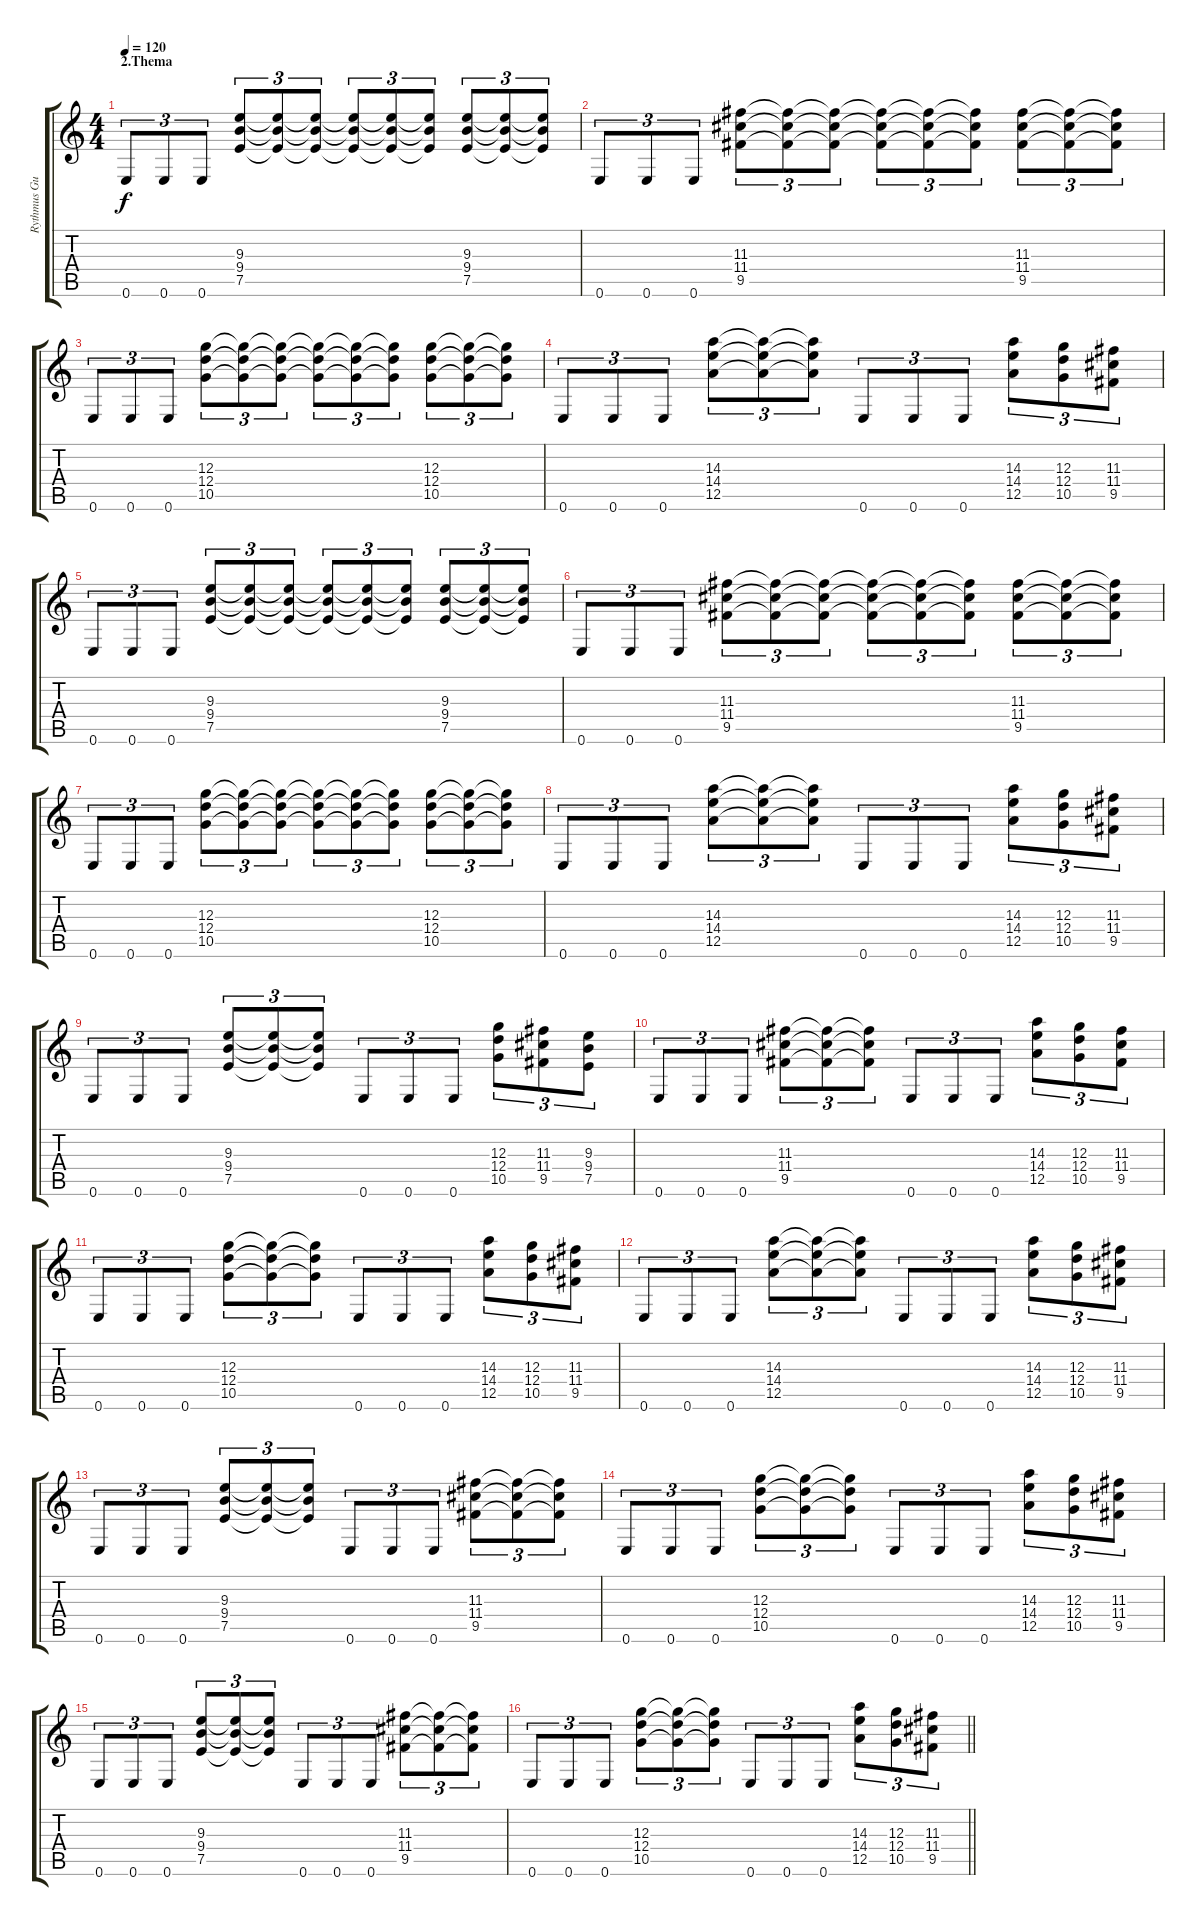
\track ("Rythmus Guitar" "Rythmus Gu") {instrument distortionguitar}
\staff {score tabs}
\tuning (E4 B3 G3 D3 A2 E2) {hide}
\ts (4 4)
\section ("" "2.Thema")
\tempo 120
\clef g2
\ks c
0.6.8{tu (3 2) dy f} 0.6.8{tu (3 2)} 0.6.8{tu (3 2)} (9.3 9.4 7.5).8{tu (3 2)} (9.3{t} 9.4{t} 7.5{t}).8{tu (3 2)} (9.3{t} 9.4{t} 7.5{t}).8{tu (3 2)} (9.3{t} 9.4{t} 7.5{t}).8{tu (3 2)} (9.3{t} 9.4{t} 7.5{t}).8{tu (3 2)} (9.3{t} 9.4{t} 7.5{t}).8{tu (3 2)} (9.3 9.4 7.5).8{tu (3 2)} (9.3{t} 9.4{t} 7.5{t}).8{tu (3 2)} (9.3{t} 9.4{t} 7.5{t}).8{tu (3 2)} |
0.6.8{tu (3 2)} 0.6.8{tu (3 2)} 0.6.8{tu (3 2)} (11.3 11.4 9.5).8{tu (3 2)} (11.3{t} 11.4{t} 9.5{t}).8{tu (3 2)} (11.3{t} 11.4{t} 9.5{t}).8{tu (3 2)} (11.3{t} 11.4{t} 9.5{t}).8{tu (3 2)} (11.3{t} 11.4{t} 9.5{t}).8{tu (3 2)} (11.3{t} 11.4{t} 9.5{t}).8{tu (3 2)} (11.3 11.4 9.5).8{tu (3 2)} (11.3{t} 11.4{t} 9.5{t}).8{tu (3 2)} (11.3{t} 11.4{t} 9.5{t}).8{tu (3 2)} |
0.6.8{tu (3 2)} 0.6.8{tu (3 2)} 0.6.8{tu (3 2)} (12.3 12.4 10.5).8{tu (3 2)} (12.3{t} 12.4{t} 10.5{t}).8{tu (3 2)} (12.3{t} 12.4{t} 10.5{t}).8{tu (3 2)} (12.3{t} 12.4{t} 10.5{t}).8{tu (3 2)} (12.3{t} 12.4{t} 10.5{t}).8{tu (3 2)} (12.3{t} 12.4{t} 10.5{t}).8{tu (3 2)} (12.3 12.4 10.5).8{tu (3 2)} (12.3{t} 12.4{t} 10.5{t}).8{tu (3 2)} (12.3{t} 12.4{t} 10.5{t}).8{tu (3 2)} |
0.6.8{tu (3 2)} 0.6.8{tu (3 2)} 0.6.8{tu (3 2)} (14.3 14.4 12.5).8{tu (3 2)} (14.3{t} 14.4{t} 12.5{t}).8{tu (3 2)} (14.3{t} 14.4{t} 12.5{t}).8{tu (3 2)} 0.6.8{tu (3 2)} 0.6.8{tu (3 2)} 0.6.8{tu (3 2)} (14.3 14.4 12.5).8{tu (3 2)} (12.3 12.4 10.5).8{tu (3 2)} (11.3 11.4 9.5).8{tu (3 2)} |
0.6.8{tu (3 2)} 0.6.8{tu (3 2)} 0.6.8{tu (3 2)} (9.3 9.4 7.5).8{tu (3 2)} (9.3{t} 9.4{t} 7.5{t}).8{tu (3 2)} (9.3{t} 9.4{t} 7.5{t}).8{tu (3 2)} (9.3{t} 9.4{t} 7.5{t}).8{tu (3 2)} (9.3{t} 9.4{t} 7.5{t}).8{tu (3 2)} (9.3{t} 9.4{t} 7.5{t}).8{tu (3 2)} (9.3 9.4 7.5).8{tu (3 2)} (9.3{t} 9.4{t} 7.5{t}).8{tu (3 2)} (9.3{t} 9.4{t} 7.5{t}).8{tu (3 2)} |
0.6.8{tu (3 2)} 0.6.8{tu (3 2)} 0.6.8{tu (3 2)} (11.3 11.4 9.5).8{tu (3 2)} (11.3{t} 11.4{t} 9.5{t}).8{tu (3 2)} (11.3{t} 11.4{t} 9.5{t}).8{tu (3 2)} (11.3{t} 11.4{t} 9.5{t}).8{tu (3 2)} (11.3{t} 11.4{t} 9.5{t}).8{tu (3 2)} (11.3{t} 11.4{t} 9.5{t}).8{tu (3 2)} (11.3 11.4 9.5).8{tu (3 2)} (11.3{t} 11.4{t} 9.5{t}).8{tu (3 2)} (11.3{t} 11.4{t} 9.5{t}).8{tu (3 2)} |
0.6.8{tu (3 2)} 0.6.8{tu (3 2)} 0.6.8{tu (3 2)} (12.3 12.4 10.5).8{tu (3 2)} (12.3{t} 12.4{t} 10.5{t}).8{tu (3 2)} (12.3{t} 12.4{t} 10.5{t}).8{tu (3 2)} (12.3{t} 12.4{t} 10.5{t}).8{tu (3 2)} (12.3{t} 12.4{t} 10.5{t}).8{tu (3 2)} (12.3{t} 12.4{t} 10.5{t}).8{tu (3 2)} (12.3 12.4 10.5).8{tu (3 2)} (12.3{t} 12.4{t} 10.5{t}).8{tu (3 2)} (12.3{t} 12.4{t} 10.5{t}).8{tu (3 2)} |
0.6.8{tu (3 2)} 0.6.8{tu (3 2)} 0.6.8{tu (3 2)} (14.3 14.4 12.5).8{tu (3 2)} (14.3{t} 14.4{t} 12.5{t}).8{tu (3 2)} (14.3{t} 14.4{t} 12.5{t}).8{tu (3 2)} 0.6.8{tu (3 2)} 0.6.8{tu (3 2)} 0.6.8{tu (3 2)} (14.3 14.4 12.5).8{tu (3 2)} (12.3 12.4 10.5).8{tu (3 2)} (11.3 11.4 9.5).8{tu (3 2)} |
0.6.8{tu (3 2)} 0.6.8{tu (3 2)} 0.6.8{tu (3 2)} (9.3 9.4 7.5).8{tu (3 2)} (9.3{t} 9.4{t} 7.5{t}).8{tu (3 2)} (9.3{t} 9.4{t} 7.5{t}).8{tu (3 2)} 0.6.8{tu (3 2)} 0.6.8{tu (3 2)} 0.6.8{tu (3 2)} (12.3 12.4 10.5).8{tu (3 2)} (11.3 11.4 9.5).8{tu (3 2)} (9.3 9.4 7.5).8{tu (3 2)} |
0.6.8{tu (3 2)} 0.6.8{tu (3 2)} 0.6.8{tu (3 2)} (11.3 11.4 9.5).8{tu (3 2)} (11.3{t} 11.4{t} 9.5{t}).8{tu (3 2)} (11.3{t} 11.4{t} 9.5{t}).8{tu (3 2)} 0.6.8{tu (3 2)} 0.6.8{tu (3 2)} 0.6.8{tu (3 2)} (14.3 14.4 12.5).8{tu (3 2)} (12.3 12.4 10.5).8{tu (3 2)} (11.3 11.4 9.5).8{tu (3 2)} |
0.6.8{tu (3 2)} 0.6.8{tu (3 2)} 0.6.8{tu (3 2)} (12.3 12.4 10.5).8{tu (3 2)} (12.3{t} 12.4{t} 10.5{t}).8{tu (3 2)} (12.3{t} 12.4{t} 10.5{t}).8{tu (3 2)} 0.6.8{tu (3 2)} 0.6.8{tu (3 2)} 0.6.8{tu (3 2)} (14.3 14.4 12.5).8{tu (3 2)} (12.3 12.4 10.5).8{tu (3 2)} (11.3 11.4 9.5).8{tu (3 2)} |
0.6.8{tu (3 2)} 0.6.8{tu (3 2)} 0.6.8{tu (3 2)} (14.3 14.4 12.5).8{tu (3 2)} (14.3{t} 14.4{t} 12.5{t}).8{tu (3 2)} (14.3{t} 14.4{t} 12.5{t}).8{tu (3 2)} 0.6.8{tu (3 2)} 0.6.8{tu (3 2)} 0.6.8{tu (3 2)} (14.3 14.4 12.5).8{tu (3 2)} (12.3 12.4 10.5).8{tu (3 2)} (11.3 11.4 9.5).8{tu (3 2)} |
0.6.8{tu (3 2)} 0.6.8{tu (3 2)} 0.6.8{tu (3 2)} (9.3 9.4 7.5).8{tu (3 2)} (9.3{t} 9.4{t} 7.5{t}).8{tu (3 2)} (9.3{t} 9.4{t} 7.5{t}).8{tu (3 2)} 0.6.8{tu (3 2)} 0.6.8{tu (3 2)} 0.6.8{tu (3 2)} (11.3 11.4 9.5).8{tu (3 2)} (11.3{t} 11.4{t} 9.5{t}).8{tu (3 2)} (11.3{t} 11.4{t} 9.5{t}).8{tu (3 2)} |
0.6.8{tu (3 2)} 0.6.8{tu (3 2)} 0.6.8{tu (3 2)} (12.3 12.4 10.5).8{tu (3 2)} (12.3{t} 12.4{t} 10.5{t}).8{tu (3 2)} (12.3{t} 12.4{t} 10.5{t}).8{tu (3 2)} 0.6.8{tu (3 2)} 0.6.8{tu (3 2)} 0.6.8{tu (3 2)} (14.3 14.4 12.5).8{tu (3 2)} (12.3 12.4 10.5).8{tu (3 2)} (11.3 11.4 9.5).8{tu (3 2)} |
0.6.8{tu (3 2)} 0.6.8{tu (3 2)} 0.6.8{tu (3 2)} (9.3 9.4 7.5).8{tu (3 2)} (9.3{t} 9.4{t} 7.5{t}).8{tu (3 2)} (9.3{t} 9.4{t} 7.5{t}).8{tu (3 2)} 0.6.8{tu (3 2)} 0.6.8{tu (3 2)} 0.6.8{tu (3 2)} (11.3 11.4 9.5).8{tu (3 2)} (11.3{t} 11.4{t} 9.5{t}).8{tu (3 2)} (11.3{t} 11.4{t} 9.5{t}).8{tu (3 2)} |
\barLineRight lightlight
0.6.8{tu (3 2)} 0.6.8{tu (3 2)} 0.6.8{tu (3 2)} (12.3 12.4 10.5).8{tu (3 2)} (12.3{t} 12.4{t} 10.5{t}).8{tu (3 2)} (12.3{t} 12.4{t} 10.5{t}).8{tu (3 2)} 0.6.8{tu (3 2)} 0.6.8{tu (3 2)} 0.6.8{tu (3 2)} (14.3 14.4 12.5).8{tu (3 2)} (12.3 12.4 10.5).8{tu (3 2)} (11.3 11.4 9.5).8{tu (3 2)}
